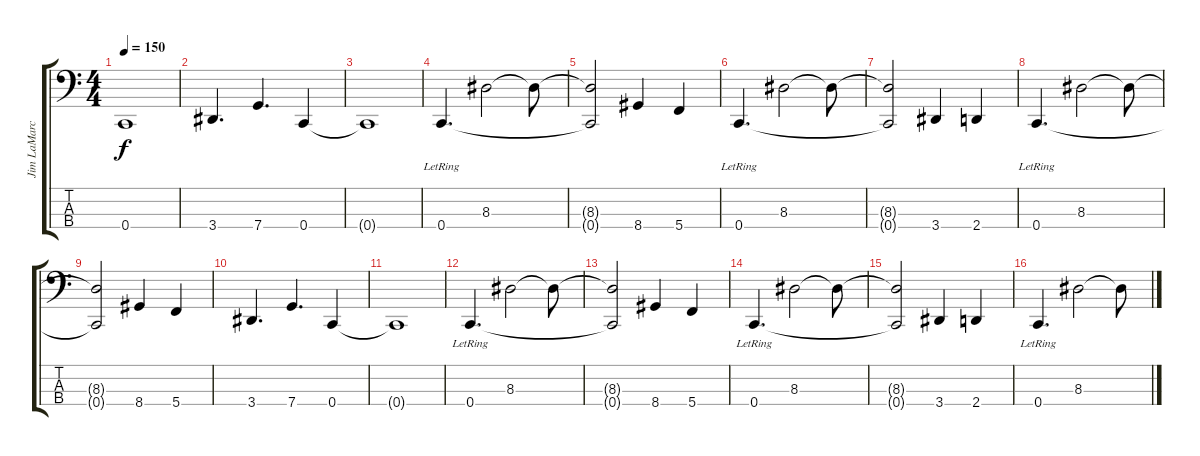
\track ("Jim LaMarca" "Jim LaMarc") {instrument electricbasspick}
\staff {score tabs}
\tuning (F2 C2 G1 C1) {hide}
\ts (4 4)
\tempo 150
\clef f4
\ks c
0.4{t}.1{dy f} |
3.4.4{d} 7.4.4{d} 0.4.4 |
0.4{t}.1 |
0.4{lr}.4{d} 8.3.2 8.3{t}.8 |
(8.3{t} 0.4{t}).2 8.4.4 5.4.4 |
0.4{lr}.4{d} 8.3.2 8.3{t}.8 |
(8.3{t} 0.4{t}).2 3.4.4 2.4.4 |
0.4{lr}.4{d} 8.3.2 8.3{t}.8 |
(8.3{t} 0.4{t}).2 8.4.4 5.4.4 |
3.4.4{d} 7.4.4{d} 0.4.4 |
0.4{t}.1 |
0.4{lr}.4{d} 8.3.2 8.3{t}.8 |
(8.3{t} 0.4{t}).2 8.4.4 5.4.4 |
0.4{lr}.4{d} 8.3.2 8.3{t}.8 |
(8.3{t} 0.4{t}).2 3.4.4 2.4.4 |
0.4{lr}.4{d} 8.3.2 8.3{t}.8
